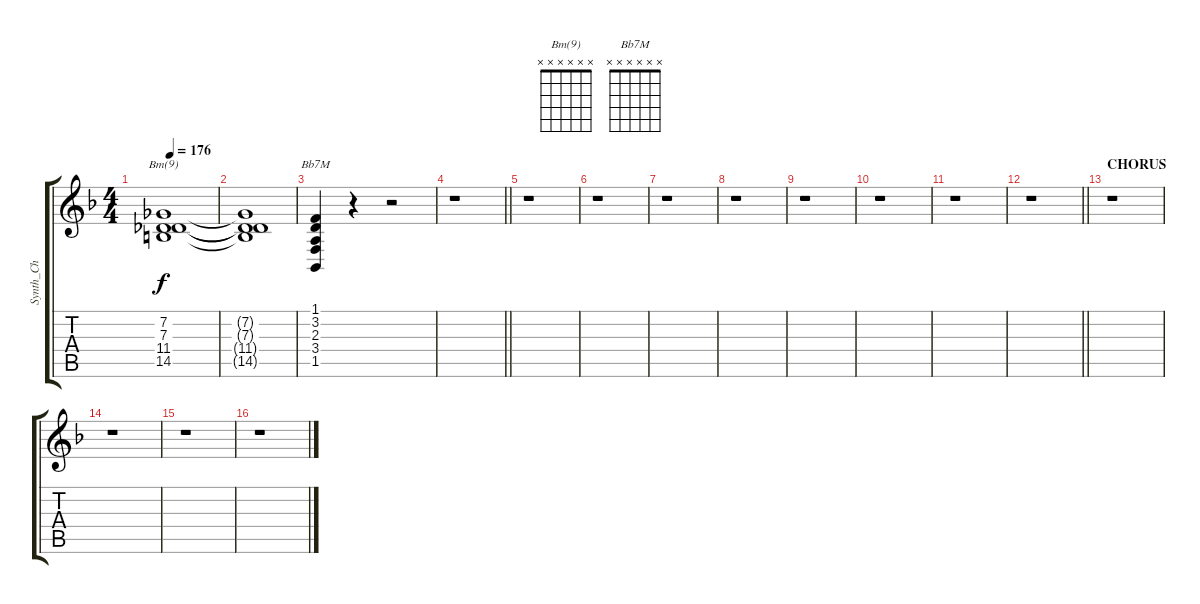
\track ("Synth_Ch" "Synth_Ch") {instrument choiraahs}
\staff {score tabs}
\tuning (E4 B3 G3 D3 A2 E2) {hide}
\chord ("Bm(9)" x x x x x x)
\chord ("Bb7M" x x x x x x)
\ts (4 4)
\tempo 176
\clef g2
\ks f
(7.2 7.3 11.4 14.5).1{ch "Bm(9)" dy f} |
(7.2{t} 7.3{t} 11.4{t} 14.5{t}).1 |
(1.1 3.2 2.3 3.4 1.5).4{ch "Bb7M"} r.4 r.2 |
\barLineRight lightlight
r.1 |
r.1 |
r.1 |
r.1 |
r.1 |
r.1 |
r.1 |
r.1 |
\barLineRight lightlight
r.1 |
\section ("" "CHORUS")
r.1 |
r.1 |
r.1 |
r.1
